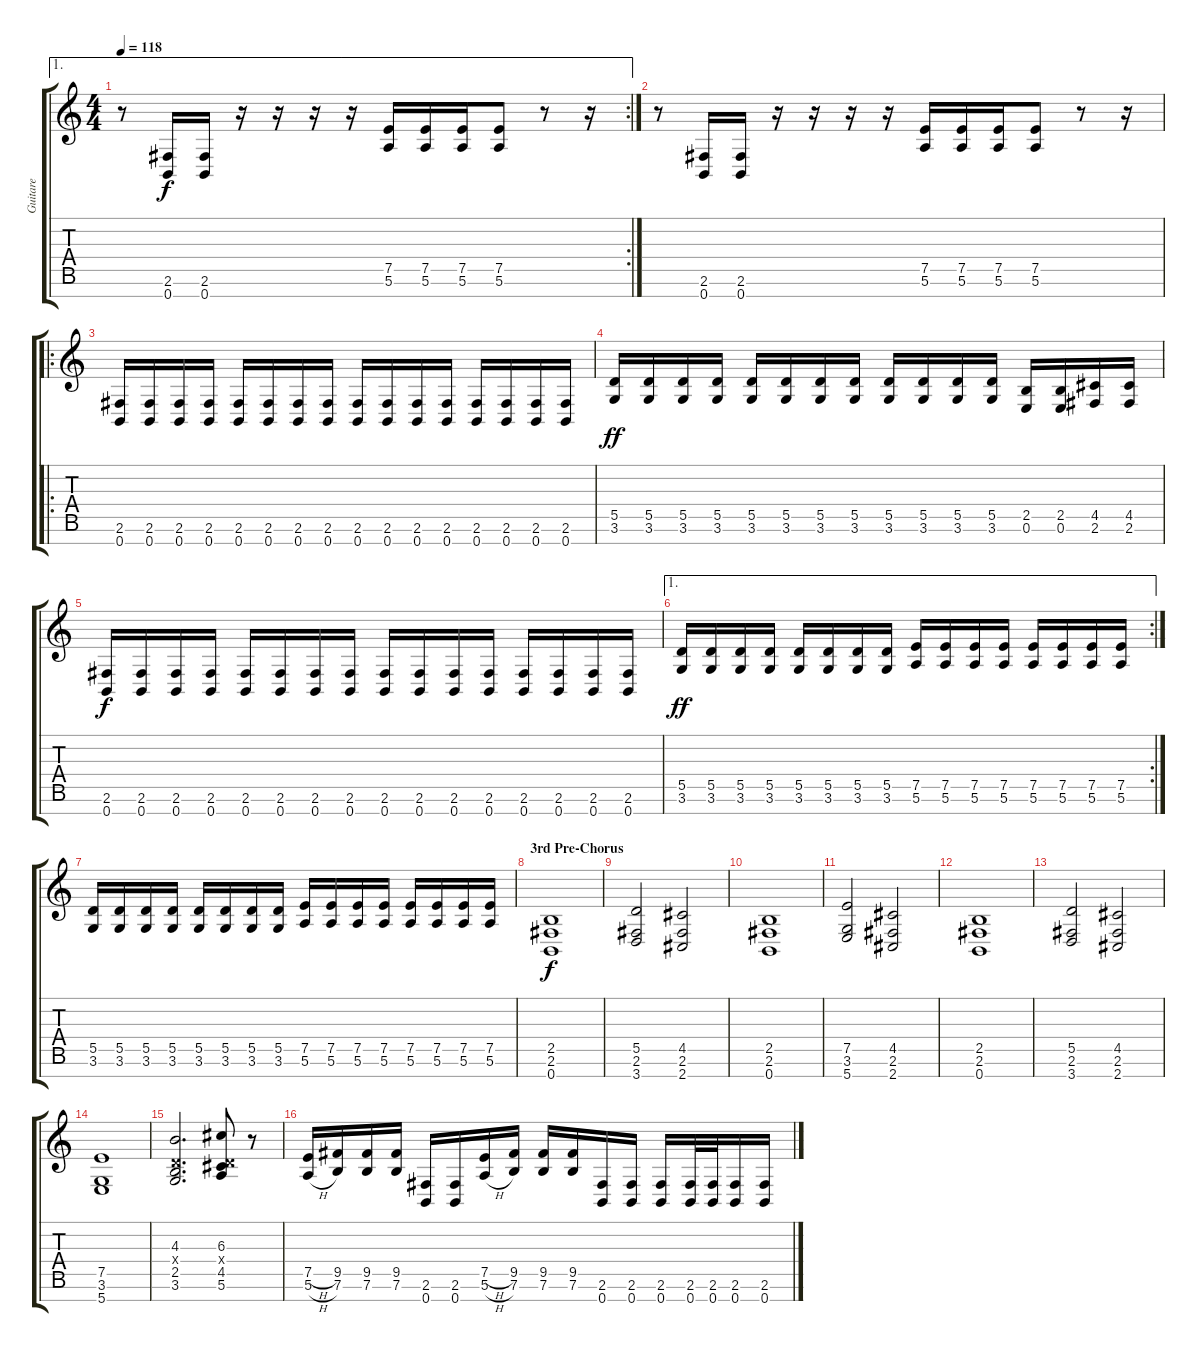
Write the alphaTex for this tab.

\track ("Guitare" "Guitare") {instrument distortionguitar}
\staff {score tabs}
\tuning (E4 B3 G3 D3 A2 E2 B1) {hide}
\ae 1
\rc 2
\ts (4 4)
\tempo 118
\clef g2
\ks c
r.8{dy f} (2.6 0.7).16 (2.6 0.7).16 r.16 r.16 r.16 r.16 (7.5 5.6).16 (7.5 5.6).16 (7.5 5.6).16 (7.5 5.6).8 r.8 r.16 |
r.8 (2.6 0.7).16 (2.6 0.7).16 r.16 r.16 r.16 r.16 (7.5 5.6).16 (7.5 5.6).16 (7.5 5.6).16 (7.5 5.6).8 r.8 r.16 |
\ro
(2.6 0.7).16 (2.6 0.7).16 (2.6 0.7).16 (2.6 0.7).16 (2.6 0.7).16 (2.6 0.7).16 (2.6 0.7).16 (2.6 0.7).16 (2.6 0.7).16 (2.6 0.7).16 (2.6 0.7).16 (2.6 0.7).16 (2.6 0.7).16 (2.6 0.7).16 (2.6 0.7).16 (2.6 0.7).16 |
(5.5 3.6).16{dy ff} (5.5 3.6).16 (5.5 3.6).16 (5.5 3.6).16 (5.5 3.6).16 (5.5 3.6).16 (5.5 3.6).16 (5.5 3.6).16 (5.5 3.6).16 (5.5 3.6).16 (5.5 3.6).16 (5.5 3.6).16 (2.5 0.6).16 (2.5 0.6).16 (4.5 2.6).16 (4.5 2.6).16 |
(2.6 0.7).16{dy f} (2.6 0.7).16 (2.6 0.7).16 (2.6 0.7).16 (2.6 0.7).16 (2.6 0.7).16 (2.6 0.7).16 (2.6 0.7).16 (2.6 0.7).16 (2.6 0.7).16 (2.6 0.7).16 (2.6 0.7).16 (2.6 0.7).16 (2.6 0.7).16 (2.6 0.7).16 (2.6 0.7).16 |
\ae 1
\rc 2
(5.5 3.6).16{dy ff} (5.5 3.6).16 (5.5 3.6).16 (5.5 3.6).16 (5.5 3.6).16 (5.5 3.6).16 (5.5 3.6).16 (5.5 3.6).16 (7.5 5.6).16 (7.5 5.6).16 (7.5 5.6).16 (7.5 5.6).16 (7.5 5.6).16 (7.5 5.6).16 (7.5 5.6).16 (7.5 5.6).16 |
(5.5 3.6).16 (5.5 3.6).16 (5.5 3.6).16 (5.5 3.6).16 (5.5 3.6).16 (5.5 3.6).16 (5.5 3.6).16 (5.5 3.6).16 (7.5 5.6).16 (7.5 5.6).16 (7.5 5.6).16 (7.5 5.6).16 (7.5 5.6).16 (7.5 5.6).16 (7.5 5.6).16 (7.5 5.6).16 |
\section ("" "3rd Pre-Chorus ")
(2.5 2.6 0.7).1{dy f} |
(5.5 2.6 3.7).2 (4.5 2.6 2.7).2 |
(2.5 2.6 0.7).1 |
(7.5 3.6 5.7).2 (4.5 2.6 2.7).2 |
(2.5 2.6 0.7).1 |
(5.5 2.6 3.7).2 (4.5 2.6 2.7).2 |
(7.5 3.6 5.7).1 |
(4.3 0.4{x} 2.5 3.6).2{d} (6.3 0.4{x} 4.5 5.6).8 r.8 |
(7.5{h} 5.6{h}).16 (9.5 7.6).16 (9.5 7.6).16 (9.5 7.6).16 (2.6 0.7).16 (2.6 0.7).16 (7.5{h} 5.6{h}).16 (9.5 7.6).16 (9.5 7.6).16 (9.5 7.6).16 (2.6 0.7).16 (2.6 0.7).16 (2.6 0.7).16 (2.6 0.7).32 (2.6 0.7).32 (2.6 0.7).16 (2.6 0.7).16
